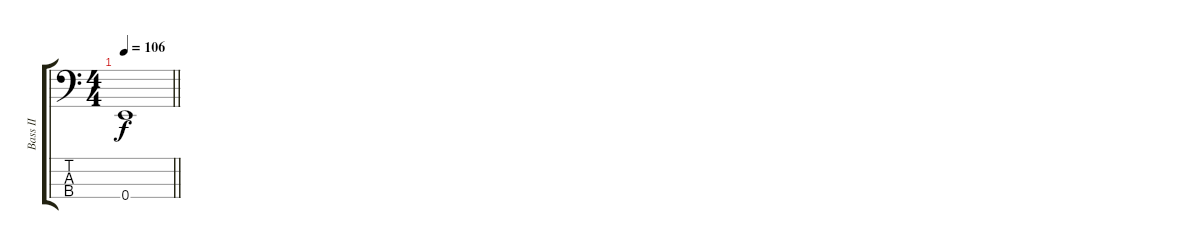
\track ("Bass II" "Bass II") {instrument electricbassfinger}
\staff {score tabs}
\tuning (G2 D2 A1 E1) {hide}
\ts (4 4)
\tempo 106
\clef f4
\barLineRight lightlight
\ks c
0.4.1{dy f}
